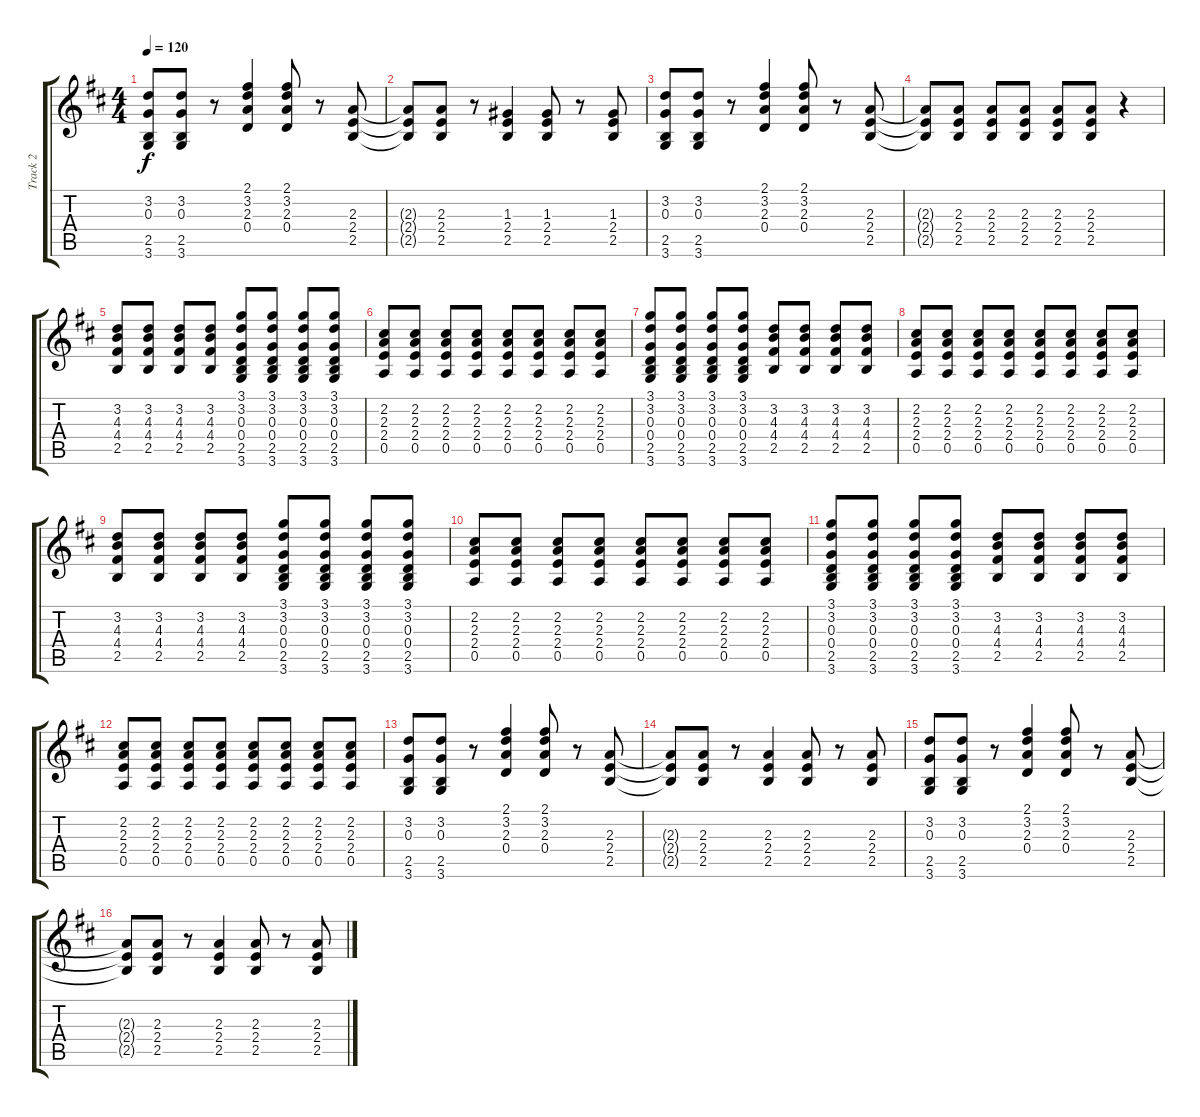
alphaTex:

\track ("Track 2" "Track 2") {instrument electricguitarmuted}
\staff {score tabs}
\tuning (E4 B3 G3 D3 A2 E2) {hide}
\ts (4 4)
\tempo 120
\clef g2
\ks d
(3.2 0.3 2.5 3.6).8{dy f} (3.2 0.3 2.5 3.6).8 r.8 (2.1 3.2 2.3 0.4).4 (2.1 3.2 2.3 0.4).8 r.8 (2.3 2.4 2.5).8 |
(2.3{t} 2.4{t} 2.5{t}).8 (2.3 2.4 2.5).8 r.8 (1.3 2.4 2.5).4 (1.3 2.4 2.5).8 r.8 (1.3 2.4 2.5).8 |
(3.2 0.3 2.5 3.6).8 (3.2 0.3 2.5 3.6).8 r.8 (2.1 3.2 2.3 0.4).4 (2.1 3.2 2.3 0.4).8 r.8 (2.3 2.4 2.5).8 |
(2.3{t} 2.4{t} 2.5{t}).8 (2.3 2.4 2.5).8 (2.3 2.4 2.5).8 (2.3 2.4 2.5).8 (2.3 2.4 2.5).8 (2.3 2.4 2.5).8 r.4 |
(3.2 4.3 4.4 2.5).8 (3.2 4.3 4.4 2.5).8 (3.2 4.3 4.4 2.5).8 (3.2 4.3 4.4 2.5).8 (3.1 3.2 0.3 0.4 2.5 3.6).8 (3.1 3.2 0.3 0.4 2.5 3.6).8 (3.1 3.2 0.3 0.4 2.5 3.6).8 (3.1 3.2 0.3 0.4 2.5 3.6).8 |
(2.2 2.3 2.4 0.5).8 (2.2 2.3 2.4 0.5).8 (2.2 2.3 2.4 0.5).8 (2.2 2.3 2.4 0.5).8 (2.2 2.3 2.4 0.5).8 (2.2 2.3 2.4 0.5).8 (2.2 2.3 2.4 0.5).8 (2.2 2.3 2.4 0.5).8 |
(3.1 3.2 0.3 0.4 2.5 3.6).8 (3.1 3.2 0.3 0.4 2.5 3.6).8 (3.1 3.2 0.3 0.4 2.5 3.6).8 (3.1 3.2 0.3 0.4 2.5 3.6).8 (3.2 4.3 4.4 2.5).8 (3.2 4.3 4.4 2.5).8 (3.2 4.3 4.4 2.5).8 (3.2 4.3 4.4 2.5).8 |
(2.2 2.3 2.4 0.5).8 (2.2 2.3 2.4 0.5).8 (2.2 2.3 2.4 0.5).8 (2.2 2.3 2.4 0.5).8 (2.2 2.3 2.4 0.5).8 (2.2 2.3 2.4 0.5).8 (2.2 2.3 2.4 0.5).8 (2.2 2.3 2.4 0.5).8 |
(3.2 4.3 4.4 2.5).8 (3.2 4.3 4.4 2.5).8 (3.2 4.3 4.4 2.5).8 (3.2 4.3 4.4 2.5).8 (3.1 3.2 0.3 0.4 2.5 3.6).8 (3.1 3.2 0.3 0.4 2.5 3.6).8 (3.1 3.2 0.3 0.4 2.5 3.6).8 (3.1 3.2 0.3 0.4 2.5 3.6).8 |
(2.2 2.3 2.4 0.5).8 (2.2 2.3 2.4 0.5).8 (2.2 2.3 2.4 0.5).8 (2.2 2.3 2.4 0.5).8 (2.2 2.3 2.4 0.5).8 (2.2 2.3 2.4 0.5).8 (2.2 2.3 2.4 0.5).8 (2.2 2.3 2.4 0.5).8 |
(3.1 3.2 0.3 0.4 2.5 3.6).8 (3.1 3.2 0.3 0.4 2.5 3.6).8 (3.1 3.2 0.3 0.4 2.5 3.6).8 (3.1 3.2 0.3 0.4 2.5 3.6).8 (3.2 4.3 4.4 2.5).8 (3.2 4.3 4.4 2.5).8 (3.2 4.3 4.4 2.5).8 (3.2 4.3 4.4 2.5).8 |
(2.2 2.3 2.4 0.5).8 (2.2 2.3 2.4 0.5).8 (2.2 2.3 2.4 0.5).8 (2.2 2.3 2.4 0.5).8 (2.2 2.3 2.4 0.5).8 (2.2 2.3 2.4 0.5).8 (2.2 2.3 2.4 0.5).8 (2.2 2.3 2.4 0.5).8 |
(3.2 0.3 2.5 3.6).8 (3.2 0.3 2.5 3.6).8 r.8 (2.1 3.2 2.3 0.4).4 (2.1 3.2 2.3 0.4).8 r.8 (2.3 2.4 2.5).8 |
(2.3{t} 2.4{t} 2.5{t}).8 (2.3 2.4 2.5).8 r.8 (2.3 2.4 2.5).4 (2.3 2.4 2.5).8 r.8 (2.3 2.4 2.5).8 |
(3.2 0.3 2.5 3.6).8 (3.2 0.3 2.5 3.6).8 r.8 (2.1 3.2 2.3 0.4).4 (2.1 3.2 2.3 0.4).8 r.8 (2.3 2.4 2.5).8 |
(2.3{t} 2.4{t} 2.5{t}).8 (2.3 2.4 2.5).8 r.8 (2.3 2.4 2.5).4 (2.3 2.4 2.5).8 r.8 (2.3 2.4 2.5).8
